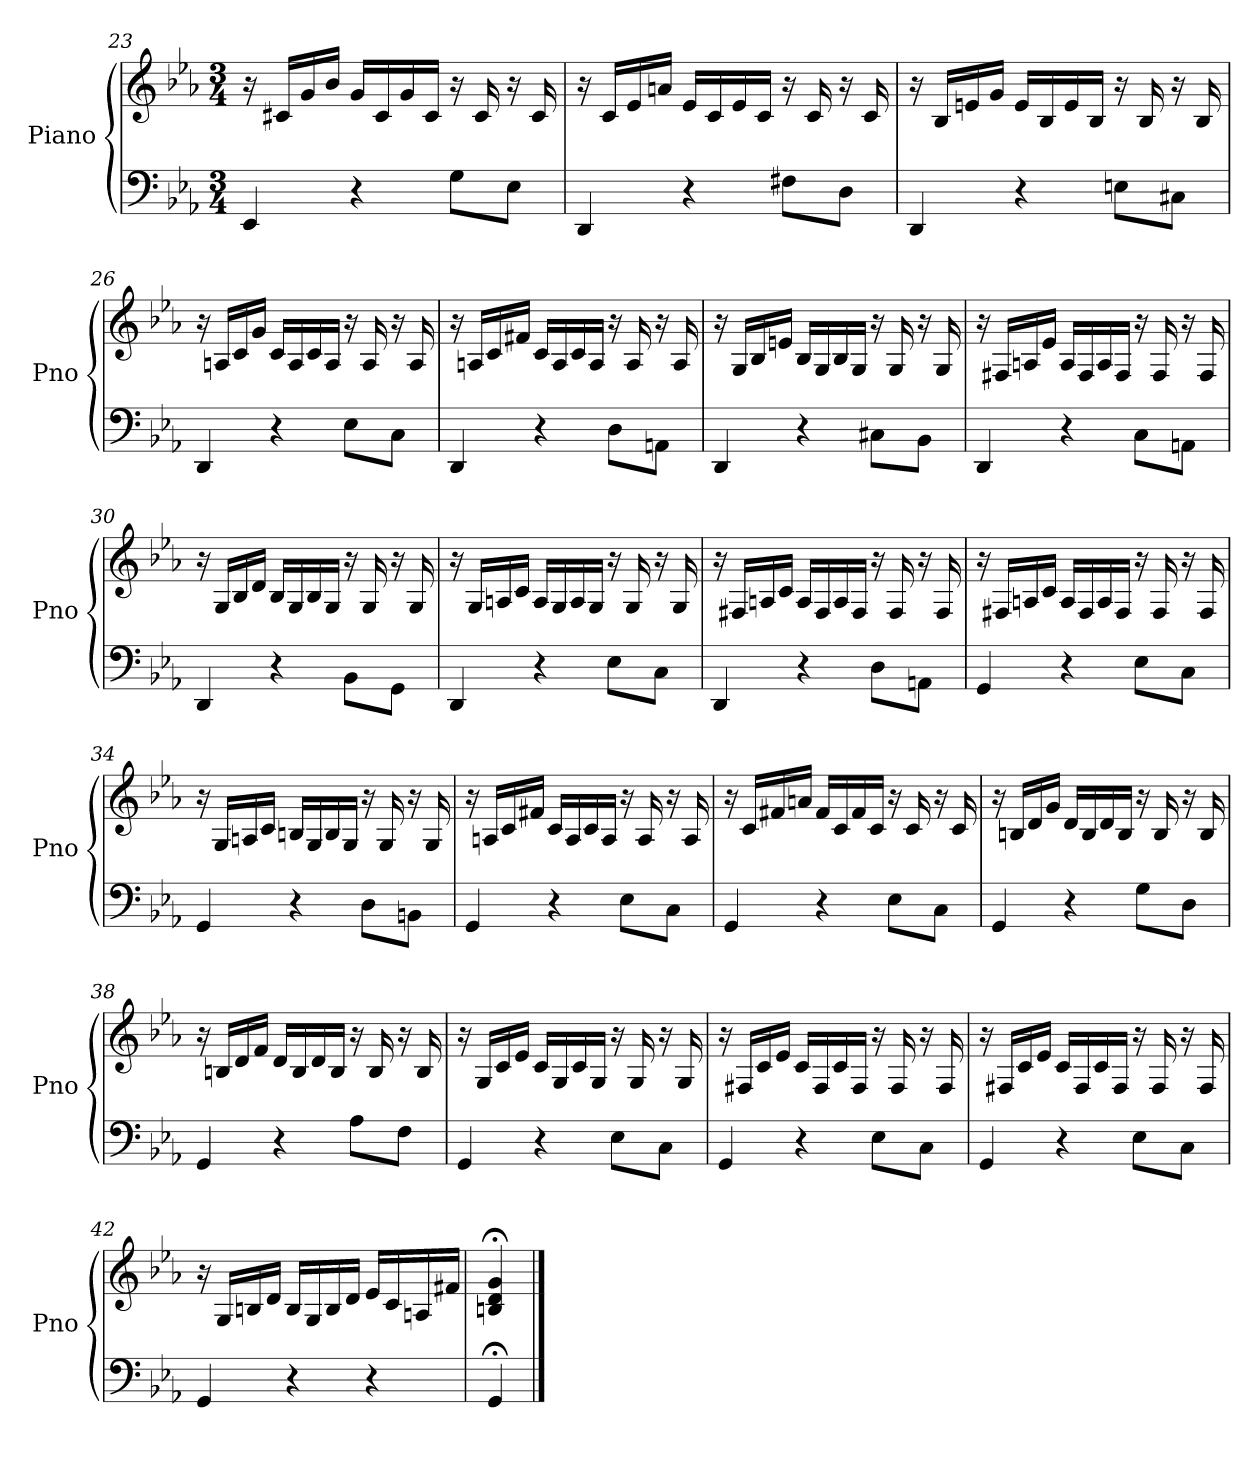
**kern	**kern
*part1	*part1
*staff2	*staff1
*I"Piano	*
*I'Pno	*
!!LO:LB:g=z
*clefF4	*clefG2
*k[b-e-a-]	*k[b-e-a-]
*M3/4	*M3/4
=23	=23
4EE-/	16r
.	16c#X/LL
.	16g/
.	16b-/JJ
4r	16g/LL
.	16c#/
.	16g/
.	16c#/JJ
8G\L	16r
.	16c#/
8E-\J	16r
.	16c#/
!!LO:LB:g=z
=24	=24
4DD/	16r
.	16c/LL
.	16e-/
.	16an/JJ
4r	16e-/LL
.	16c/
.	16e-/
.	16c/JJ
8F#X\L	16r
.	16c/
8D\J	16r
.	16c/
=25	=25
4DD/	16r
.	16B-/LL
.	16en/
.	16g/JJ
4r	16e/LL
.	16B-/
.	16e/
.	16B-/JJ
8En\L	16r
.	16B-/
8C#X\J	16r
.	16B-/
=26	=26
4DD/	16r
.	16An/LL
.	16c/
.	16g/JJ
4r	16c/LL
.	16A/
.	16c/
.	16A/JJ
8E-\L	16r
.	16A/
8C\J	16r
.	16A/
!!LO:LB:g=z
=27	=27
4DD/	16r
.	16An/LL
.	16c/
.	16f#X/JJ
4r	16c/LL
.	16A/
.	16c/
.	16A/JJ
8D\L	16r
.	16A/
8AAn\J	16r
.	16A/
!!LO:LB:g=z
=28	=28
4DD/	16r
.	16G/LL
.	16B-/
.	16en/JJ
4r	16B-/LL
.	16G/
.	16B-/
.	16G/JJ
8C#X\L	16r
.	16G/
8BB-\J	16r
.	16G/
=29	=29
4DD/	16r
.	16F#X/LL
.	16An/
.	16e-/JJ
4r	16A/LL
.	16F#/
.	16A/
.	16F#/JJ
8C\L	16r
.	16F#/
8AAn\J	16r
.	16F#/
=30	=30
4DD/	16r
.	16G/LL
.	16B-/
.	16d/JJ
4r	16B-/LL
.	16G/
.	16B-/
.	16G/JJ
8BB-\L	16r
.	16G/
8GG\J	16r
.	16G/
!!LO:PB:g=z
=31	=31
4DD/	16r
.	16G/LL
.	16An/
.	16c/JJ
4r	16A/LL
.	16G/
.	16A/
.	16G/JJ
8E-\L	16r
.	16G/
8C\J	16r
.	16G/
=32	=32
4DD/	16r
.	16F#X/LL
.	16An/
.	16c/JJ
4r	16A/LL
.	16F#/
.	16A/
.	16F#/JJ
8D\L	16r
.	16F#/
8AAn\J	16r
.	16F#/
=33	=33
4GG/	16r
.	16F#X/LL
.	16An/
.	16c/JJ
4r	16A/LL
.	16F#/
.	16A/
.	16F#/JJ
8E-\L	16r
.	16F#/
8C\J	16r
.	16F#/
!!LO:LB:g=z
=34	=34
4GG/	16r
.	16G/LL
.	16An/
.	16c/JJ
4r	16Bn/LL
.	16G/
.	16B/
.	16G/JJ
8D\L	16r
.	16G/
8BBn\J	16r
.	16G/
=35	=35
4GG/	16r
.	16An/LL
.	16c/
.	16f#X/JJ
4r	16c/LL
.	16A/
.	16c/
.	16A/JJ
8E-\L	16r
.	16A/
8C\J	16r
.	16A/
=36	=36
4GG/	16r
.	16c/LL
.	16f#X/
.	16an/JJ
4r	16f#/LL
.	16c/
.	16f#/
.	16c/JJ
8E-\L	16r
.	16c/
8C\J	16r
.	16c/
!!LO:PB:g=z
=37	=37
4GG/	16r
.	16Bn/LL
.	16d/
.	16g/JJ
4r	16d/LL
.	16B/
.	16d/
.	16B/JJ
8G\L	16r
.	16B/
8D\J	16r
.	16B/
=38	=38
4GG/	16r
.	16Bn/LL
.	16d/
.	16f/JJ
4r	16d/LL
.	16B/
.	16d/
.	16B/JJ
8A-\L	16r
.	16B/
8F\J	16r
.	16B/
=39	=39
4GG/	16r
.	16G/LL
.	16c/
.	16e-/JJ
4r	16c/LL
.	16G/
.	16c/
.	16G/JJ
8E-\L	16r
.	16G/
8C\J	16r
.	16G/
!!LO:LB:g=z
=40	=40
4GG/	16r
.	16F#X/LL
.	16c/
.	16e-/JJ
4r	16c/LL
.	16F#/
.	16c/
.	16F#/JJ
8E-\L	16r
.	16F#/
8C\J	16r
.	16F#/
=41	=41
4GG/	16r
.	16F#X/LL
.	16c/
.	16e-/JJ
4r	16c/LL
.	16F#/
.	16c/
.	16F#/JJ
8E-\L	16r
.	16F#/
8C\J	16r
.	16F#/
=42	=42
4GG/	16r
.	16G/LL
.	16Bn/
.	16d/JJ
4r	16B/LL
.	16G/
.	16B/
.	16d/JJ
4r	16e-/LL
.	16c/
.	16An/
.	16f#X/JJ
=43	=43
4GG;/	4Bn/;< 4d/;< 4g/;<
==	==
*-	*-
